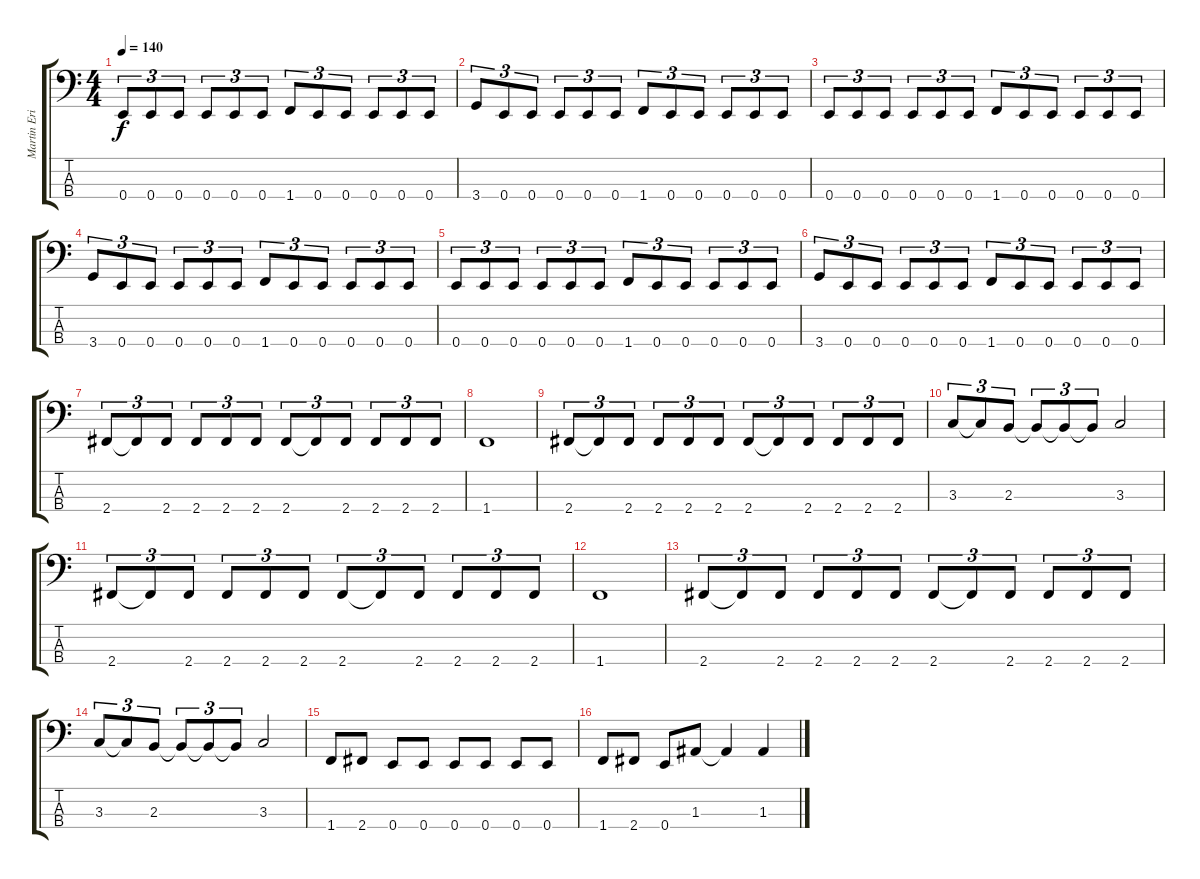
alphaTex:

\track ("Martin Eric Ain-Bass" "Martin Eri") {instrument electricbasspick}
\staff {score tabs}
\tuning (G2 D2 A1 E1) {hide}
\ts (4 4)
\tempo 140
\clef f4
\ks c
0.4.8{tu (3 2) dy f} 0.4.8{tu (3 2)} 0.4.8{tu (3 2)} 0.4.8{tu (3 2)} 0.4.8{tu (3 2)} 0.4.8{tu (3 2)} 1.4.8{tu (3 2)} 0.4.8{tu (3 2)} 0.4.8{tu (3 2)} 0.4.8{tu (3 2)} 0.4.8{tu (3 2)} 0.4.8{tu (3 2)} |
3.4.8{tu (3 2)} 0.4.8{tu (3 2)} 0.4.8{tu (3 2)} 0.4.8{tu (3 2)} 0.4.8{tu (3 2)} 0.4.8{tu (3 2)} 1.4.8{tu (3 2)} 0.4.8{tu (3 2)} 0.4.8{tu (3 2)} 0.4.8{tu (3 2)} 0.4.8{tu (3 2)} 0.4.8{tu (3 2)} |
0.4.8{tu (3 2)} 0.4.8{tu (3 2)} 0.4.8{tu (3 2)} 0.4.8{tu (3 2)} 0.4.8{tu (3 2)} 0.4.8{tu (3 2)} 1.4.8{tu (3 2)} 0.4.8{tu (3 2)} 0.4.8{tu (3 2)} 0.4.8{tu (3 2)} 0.4.8{tu (3 2)} 0.4.8{tu (3 2)} |
3.4.8{tu (3 2)} 0.4.8{tu (3 2)} 0.4.8{tu (3 2)} 0.4.8{tu (3 2)} 0.4.8{tu (3 2)} 0.4.8{tu (3 2)} 1.4.8{tu (3 2)} 0.4.8{tu (3 2)} 0.4.8{tu (3 2)} 0.4.8{tu (3 2)} 0.4.8{tu (3 2)} 0.4.8{tu (3 2)} |
0.4.8{tu (3 2)} 0.4.8{tu (3 2)} 0.4.8{tu (3 2)} 0.4.8{tu (3 2)} 0.4.8{tu (3 2)} 0.4.8{tu (3 2)} 1.4.8{tu (3 2)} 0.4.8{tu (3 2)} 0.4.8{tu (3 2)} 0.4.8{tu (3 2)} 0.4.8{tu (3 2)} 0.4.8{tu (3 2)} |
3.4.8{tu (3 2)} 0.4.8{tu (3 2)} 0.4.8{tu (3 2)} 0.4.8{tu (3 2)} 0.4.8{tu (3 2)} 0.4.8{tu (3 2)} 1.4.8{tu (3 2)} 0.4.8{tu (3 2)} 0.4.8{tu (3 2)} 0.4.8{tu (3 2)} 0.4.8{tu (3 2)} 0.4.8{tu (3 2)} |
2.4.8{tu (3 2)} 2.4{t}.8{tu (3 2)} 2.4.8{tu (3 2)} 2.4.8{tu (3 2)} 2.4.8{tu (3 2)} 2.4.8{tu (3 2)} 2.4.8{tu (3 2)} 2.4{t}.8{tu (3 2)} 2.4.8{tu (3 2)} 2.4.8{tu (3 2)} 2.4.8{tu (3 2)} 2.4.8{tu (3 2)} |
1.4.1 |
2.4.8{tu (3 2)} 2.4{t}.8{tu (3 2)} 2.4.8{tu (3 2)} 2.4.8{tu (3 2)} 2.4.8{tu (3 2)} 2.4.8{tu (3 2)} 2.4.8{tu (3 2)} 2.4{t}.8{tu (3 2)} 2.4.8{tu (3 2)} 2.4.8{tu (3 2)} 2.4.8{tu (3 2)} 2.4.8{tu (3 2)} |
3.3.8{tu (3 2)} 3.3{t}.8{tu (3 2)} 2.3.8{tu (3 2)} 2.3{t}.8{tu (3 2)} 2.3{t}.8{tu (3 2)} 2.3{t}.8{tu (3 2)} 3.3.2 |
2.4.8{tu (3 2)} 2.4{t}.8{tu (3 2)} 2.4.8{tu (3 2)} 2.4.8{tu (3 2)} 2.4.8{tu (3 2)} 2.4.8{tu (3 2)} 2.4.8{tu (3 2)} 2.4{t}.8{tu (3 2)} 2.4.8{tu (3 2)} 2.4.8{tu (3 2)} 2.4.8{tu (3 2)} 2.4.8{tu (3 2)} |
1.4.1 |
2.4.8{tu (3 2)} 2.4{t}.8{tu (3 2)} 2.4.8{tu (3 2)} 2.4.8{tu (3 2)} 2.4.8{tu (3 2)} 2.4.8{tu (3 2)} 2.4.8{tu (3 2)} 2.4{t}.8{tu (3 2)} 2.4.8{tu (3 2)} 2.4.8{tu (3 2)} 2.4.8{tu (3 2)} 2.4.8{tu (3 2)} |
3.3.8{tu (3 2)} 3.3{t}.8{tu (3 2)} 2.3.8{tu (3 2)} 2.3{t}.8{tu (3 2)} 2.3{t}.8{tu (3 2)} 2.3{t}.8{tu (3 2)} 3.3.2 |
1.4.8 2.4.8 0.4.8 0.4.8 0.4.8 0.4.8 0.4.8 0.4.8 |
1.4.8 2.4.8 0.4.8 1.3.8 1.3{t}.4 1.3.4
